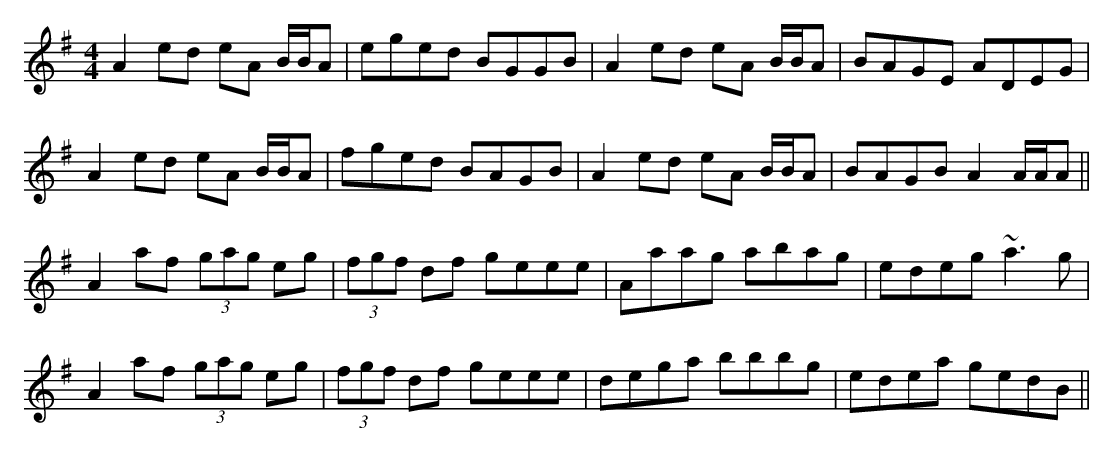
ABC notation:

X:1
M:4/4
K:Ador
A2 ed eA B/B/A|eged BGGB|A2 ed eA B/B/A|BAGE ADEG|
A2 ed eA B/B/A|fged BAGB|A2 ed eA B/B/A|BAGB A2 A/A/A||
A2 af (3gag eg|(3fgf df geee|Aaag abag|edeg ~a3g|
A2 af (3gag eg|(3fgf df geee|dega bbbg|edea gedB||
